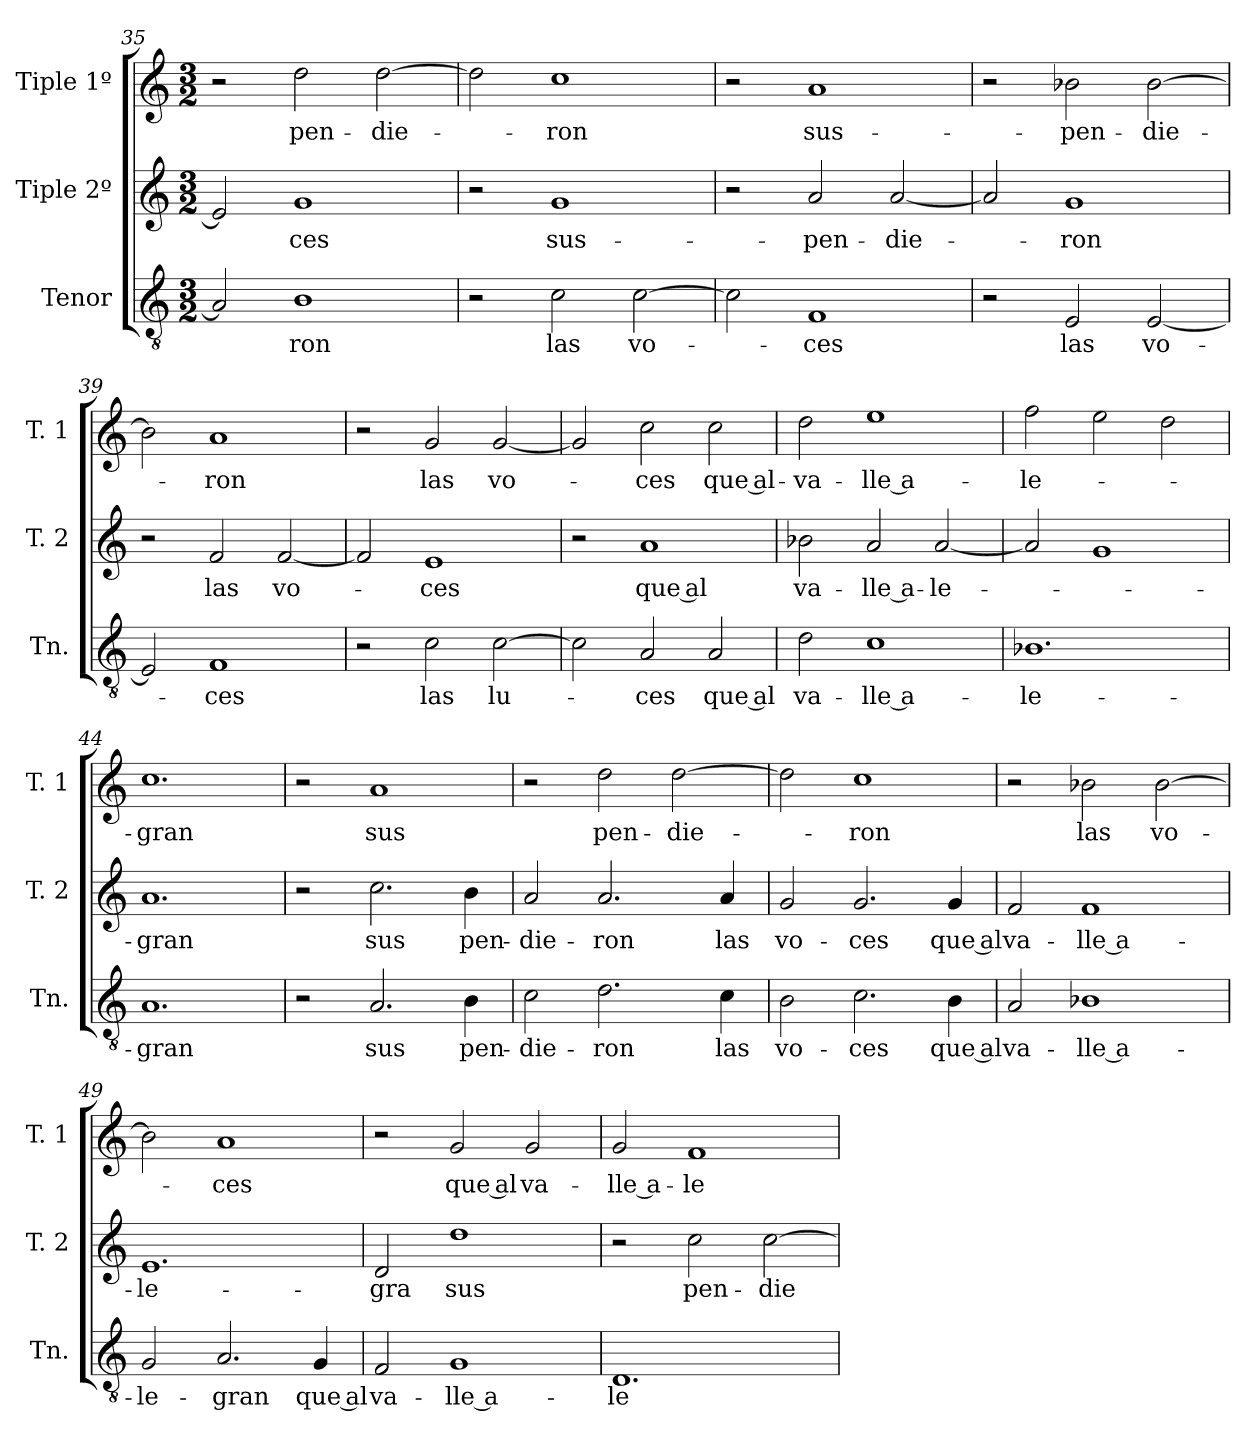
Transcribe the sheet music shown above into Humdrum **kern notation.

**kern	**text	**kern	**text	**kern	**text
*part3	*part3	*part2	*part2	*part1	*part1
*staff3	*staff3	*staff2	*staff2	*staff1	*staff1
*I"Tenor	*	*I"Tiple 2º	*	*I"Tiple 1º	*
*I'Tn.	*	*I'T. 2	*	*I'T. 1	*
*clefGv2	*	*clefG2	*	*clefG2	*
*M3/2	*	*M3/2	*	*M3/2	*
=35	=35	=35	=35	=35	=35
2A]	.	2e]	.	2r	.
1B	-ron	1g	-ces	2dd	pen-
.	.	.	.	[2dd	-die-
=36	=36	=36	=36	=36	=36
2r	.	2r	.	2dd]	.
2c	las	1g	sus-	1cc	-ron
[2c	vo-	.	.	.	.
=37	=37	=37	=37	=37	=37
2c]	.	2r	.	2r	.
1F	-ces	2a	-pen-	1a	sus-
.	.	[2a	-die-	.	.
=38	=38	=38	=38	=38	=38
2r	.	2a]	.	2r	.
2E	las	1g	-ron	2b-X	-pen-
[2E	vo-	.	.	[2b-	-die-
=39	=39	=39	=39	=39	=39
2E]	.	2r	.	2b-]	.
1F	-ces	2f	las	1a	-ron
.	.	[2f	vo-	.	.
=40	=40	=40	=40	=40	=40
2r	.	2f]	.	2r	.
2c	-las	1e	-ces	2g	las
[2c	lu-	.	.	[2g	vo-
=41	=41	=41	=41	=41	=41
2c]	.	2r	.	2g]	.
2A	-ces	1a	que al	2cc	-ces
2A	que al	.	.	2cc	que al-
=42	=42	=42	=42	=42	=42
2d	va-	2b-X	va-	2dd	-va-
1c	lle a-	2a	lle a-	1ee	lle a-
.	.	[2a	-le-	.	.
=43	=43	=43	=43	=43	=43
1.B-X	-le-	2a]	.	2ff	-le-
.	.	1g	.	2ee	.
.	.	.	.	2dd	.
=44	=44	=44	=44	=44	=44
1.A	-gran	1.a	-gran	1.cc	-gran
=45	=45	=45	=45	=45	=45
2r	.	2r	.	2r	.
2.A	sus	2.cc	sus	1a	sus
4B	pen-	4b	pen-	.	.
=46	=46	=46	=46	=46	=46
2c	-die-	2a	-die-	2r	.
2.d	-ron	2.a	-ron	2dd	pen-
.	.	.	.	[2dd	-die-
4c	las	4a	las	.	.
=47	=47	=47	=47	=47	=47
2B	vo-	2g	vo-	2dd]	.
2.c	-ces	2.g	-ces	1cc	-ron
4B	que al	4g	que al	.	.
=48	=48	=48	=48	=48	=48
2A	va-	2f	va-	2r	.
1B-X	lle a-	1f	lle a-	2b-X	las
.	.	.	.	[2b-	vo-
=49	=49	=49	=49	=49	=49
2G	-le-	1.e	-le-	2b-]	.
2.A	-gran	.	.	1a	-ces
4G	que al	.	.	.	.
=50	=50	=50	=50	=50	=50
2F	va-	2d	-gra	2r	.
1G	lle a-	1dd	sus	2g	que al
.	.	.	.	2g	va-
=51	=51	=51	=51	=51	=51
1.D	-le-	2r	.	2g	lle a-
.	.	2cc	pen-	1f	-le-
.	.	[2cc	-die-	.	.
=	=	=	=	=	=
*-	*-	*-	*-	*-	*-
